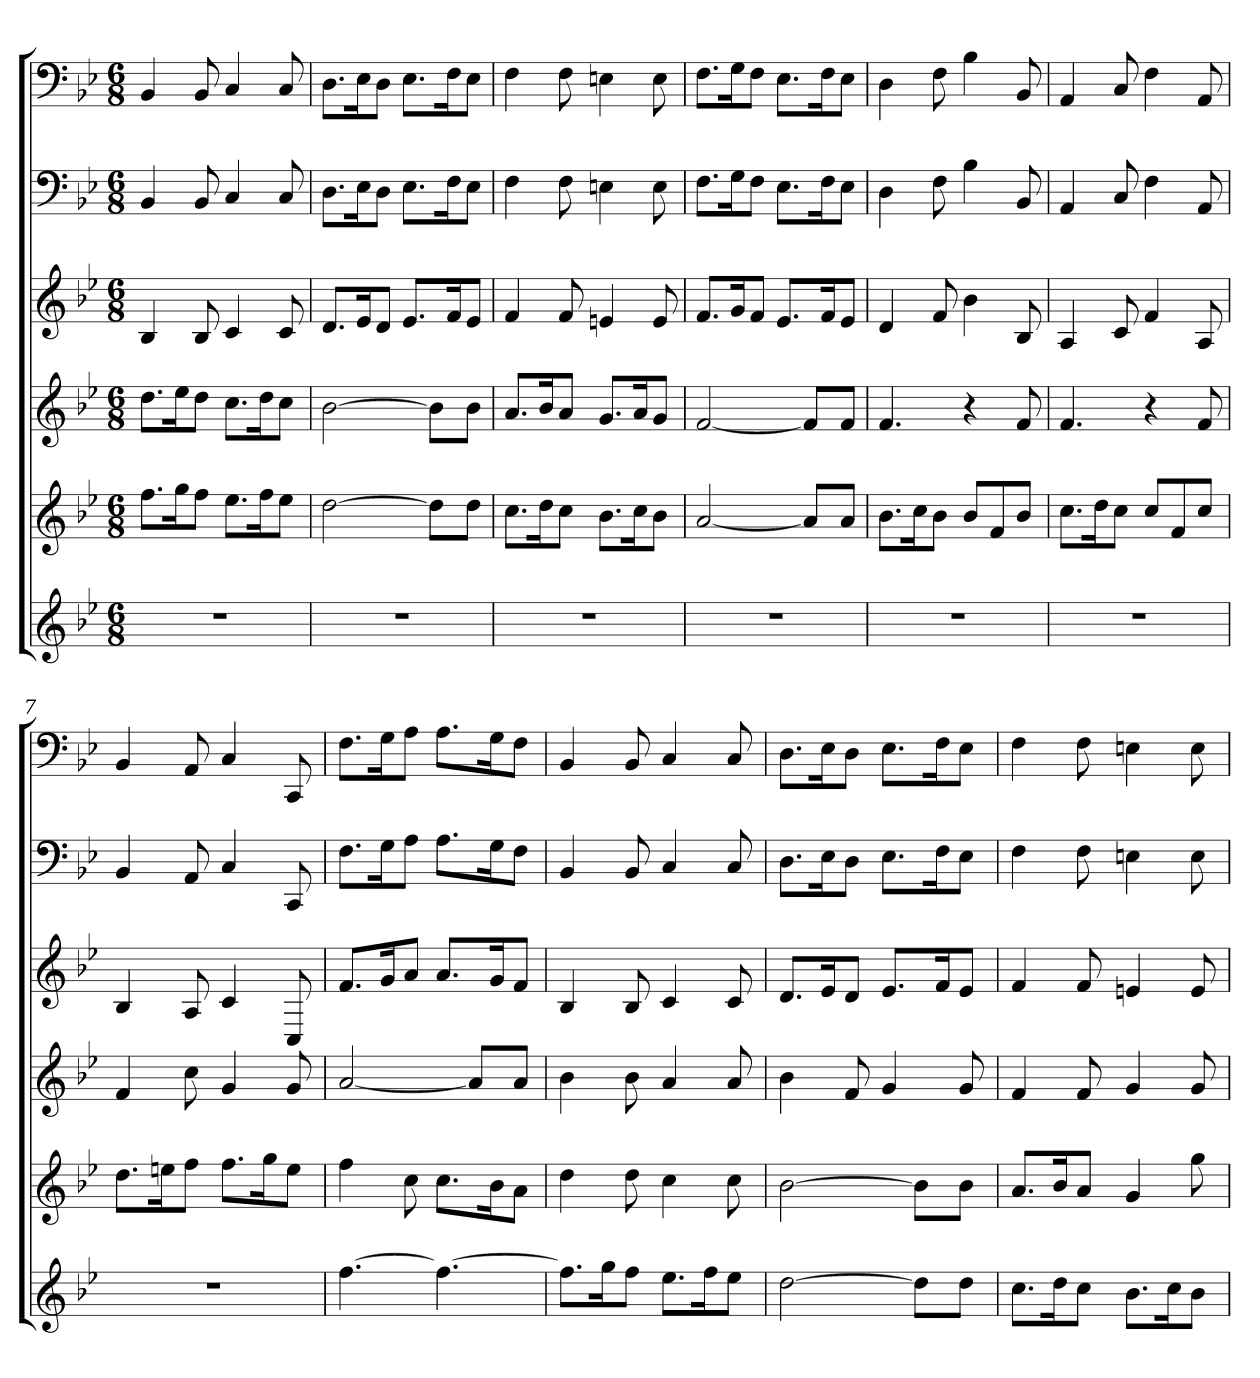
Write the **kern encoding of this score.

**kern	**kern	**kern	**kern	**kern	**kern
*part6	*part5	*part4	*part3	*part2	*part1
*staff6	*staff5	*staff4	*staff3	*staff2	*staff1
*k[b-e-]	*k[b-e-]	*k[b-e-]	*k[b-e-]	*k[b-e-]	*k[b-e-]
*B-:	*B-:	*B-:	*B-:	*B-:	*B-:
*M6/8	*M6/8	*M6/8	*M6/8	*M6/8	*M6/8
=1	=1	=1	=1	=1	=1
2.r	8.ffL	8.ddL	4B-	4BB-	4BB-
.	16ggK	16ee-K	.	.	.
.	8ffJ	8ddJ	8B-	8BB-	8BB-
.	8.ee-L	8.ccL	4c	4C	4C
.	16ffK	16ddK	.	.	.
.	8ee-J	8ccJ	8c	8C	8C
=2	=2	=2	=2	=2	=2
2.r	[2dd	[2b-	8.dL	8.DL	8.DL
.	.	.	16e-K	16E-K	16E-K
.	.	.	8dJ	8DJ	8DJ
.	.	.	8.e-L	8.E-L	8.E-L
.	8ddL]	8b-L]	.	.	.
.	.	.	16fK	16FK	16FK
.	8ddJ	8b-J	8e-J	8E-J	8E-J
=3	=3	=3	=3	=3	=3
2.r	8.ccL	8.aL	4f	4F	4F
.	16ddK	16b-K	.	.	.
.	8ccJ	8aJ	8f	8F	8F
.	8.b-L	8.gL	4en	4En	4En
.	16ccK	16aK	.	.	.
.	8b-J	8gJ	8e	8E	8E
=4	=4	=4	=4	=4	=4
2.r	[2a	[2f	8.fL	8.FL	8.FL
.	.	.	16gK	16GK	16GK
.	.	.	8fJ	8FJ	8FJ
.	.	.	8.e-L	8.E-L	8.E-L
.	8aL]	8fL]	.	.	.
.	.	.	16fK	16FK	16FK
.	8aJ	8fJ	8e-J	8E-J	8E-J
=5	=5	=5	=5	=5	=5
2.r	8.b-L	4.f	4d	4D	4D
.	16ccK	.	.	.	.
.	8b-J	.	8f	8F	8F
.	8b-L	4r	4b-	4B-	4B-
.	8f	.	.	.	.
.	8b-J	8f	8B-	8BB-	8BB-
=6	=6	=6	=6	=6	=6
2.r	8.ccL	4.f	4A	4AA	4AA
.	16ddK	.	.	.	.
.	8ccJ	.	8c	8C	8C
.	8ccL	4r	4f	4F	4F
.	8f	.	.	.	.
.	8ccJ	8f	8A	8AA	8AA
=7	=7	=7	=7	=7	=7
2.r	8.ddL	4f	4B-	4BB-	4BB-
.	16eenK	.	.	.	.
.	8ffJ	8cc	8A	8AA	8AA
.	8.ffL	4g	4c	4C	4C
.	16ggK	.	.	.	.
.	8eeJ	8g	8C	8CC	8CC
=8	=8	=8	=8	=8	=8
[4.ff	4ff	[2a	8.fL	8.FL	8.FL
.	.	.	16gK	16GK	16GK
.	8cc	.	8aJ	8AJ	8AJ
4.ff_	8.ccL	.	8.aL	8.AL	8.AL
.	.	8aL]	.	.	.
.	16b-K	.	16gK	16GK	16GK
.	8aJ	8aJ	8fJ	8FJ	8FJ
=9	=9	=9	=9	=9	=9
8.ffL]	4dd	4b-	4B-	4BB-	4BB-
16ggK	.	.	.	.	.
8ffJ	8dd	8b-	8B-	8BB-	8BB-
8.ee-L	4cc	4a	4c	4C	4C
16ffK	.	.	.	.	.
8ee-J	8cc	8a	8c	8C	8C
=10	=10	=10	=10	=10	=10
[2dd	[2b-	4b-	8.dL	8.DL	8.DL
.	.	.	16e-K	16E-K	16E-K
.	.	8f	8dJ	8DJ	8DJ
.	.	4g	8.e-L	8.E-L	8.E-L
8ddL]	8b-L]	.	.	.	.
.	.	.	16fK	16FK	16FK
8ddJ	8b-J	8g	8e-J	8E-J	8E-J
=11	=11	=11	=11	=11	=11
8.ccL	8.aL	4f	4f	4F	4F
16ddK	16b-K	.	.	.	.
8ccJ	8aJ	8f	8f	8F	8F
8.b-L	4g	4g	4en	4En	4En
16ccK	.	.	.	.	.
8b-J	8gg	8g	8e	8E	8E
=	=	=	=	=	=
*-	*-	*-	*-	*-	*-
